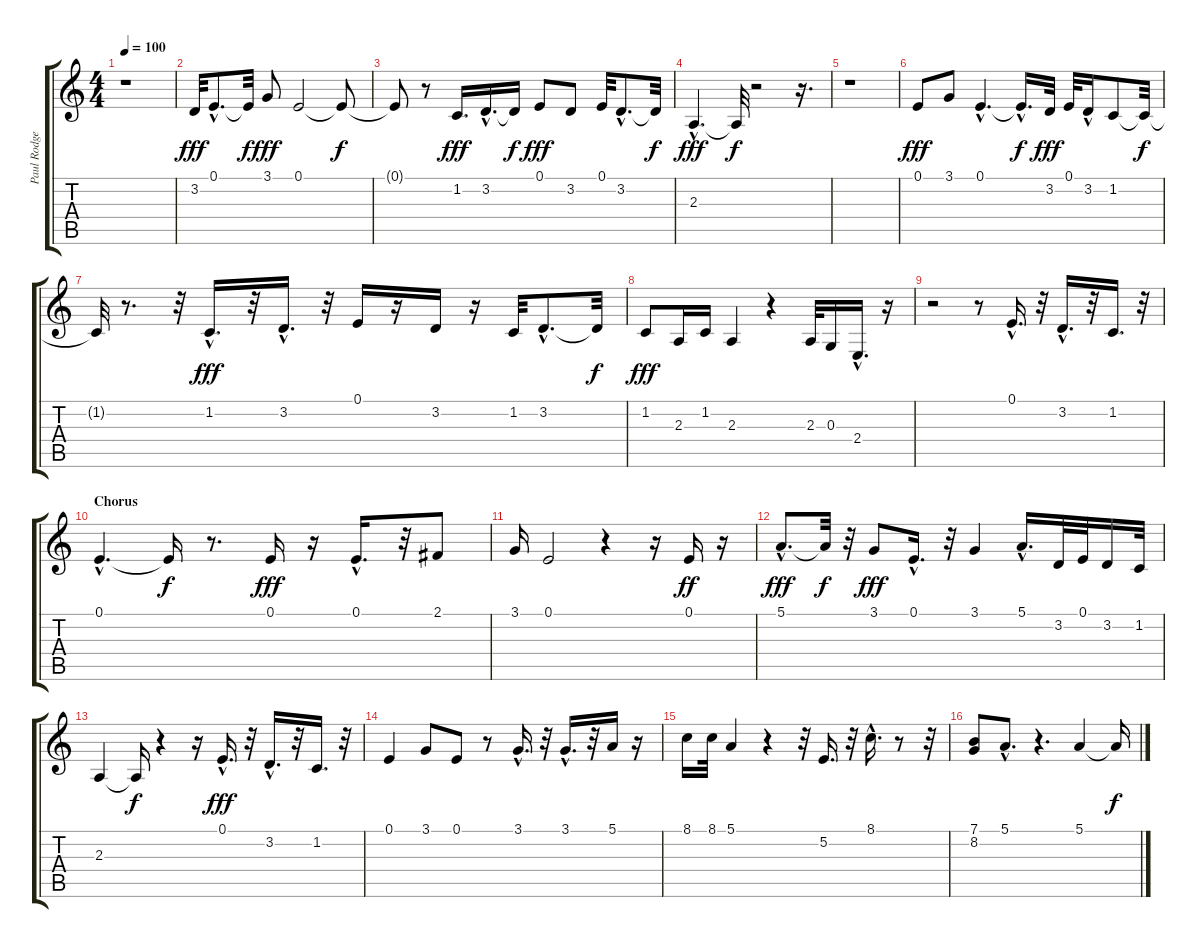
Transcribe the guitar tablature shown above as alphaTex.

\track ("Paul Rodgers" "Paul Rodge") {instrument altosax}
\staff {score tabs}
\tuning (E4 B3 G3 D3 A2 E2) {hide}
\ts (4 4)
\tempo 100
\clef g2
\ks c
r.1{dy f} |
3.2.32{dy fff} 0.1{hac}.8{d} 0.1{t}.32{dy f} 3.1.8{dy fff} 0.1.2 0.1{t}.8{dy f} |
0.1{t}.8 r.8 1.2.16{d dy fff} 3.2{hac}.16{d} 3.2{t}.16{dy f} 0.1.8{dy fff} 3.2.8 0.1.32 3.2{hac}.8{d} 3.2{t}.32{dy f} |
2.3{hac}.4{d dy fff} 2.3{t}.32{dy f} r.2 r.16{d} |
r.1 |
0.1.8{dy fff} 3.1.8 0.1{hac}.4{d} 0.1{hac t}.16{d dy f} 3.2.32{dy fff} 0.1.32 3.2{hac}.16 1.2.8 1.2{t}.32{dy f} |
1.2{t}.32 r.8{d} r.32 1.2{hac}.16{d dy fff} r.32 3.2{hac}.16{d} r.32 0.1.16 r.16 3.2.16 r.16 1.2.32 3.2{hac}.8{d} 3.2{t}.32{dy f} |
1.2.8{dy fff} 2.3.16 1.2.16 2.3.4 r.4 2.3.32 0.3.16 2.4{hac}.16{d} r.16 |
r.2 r.8 0.1{hac}.16{d} r.32 3.2{hac}.16{d} r.32 1.2.16{d} r.32 |
\section ("" "Chorus")
0.1{hac}.4{d} 0.1{t}.16{dy f} r.8{d} 0.1.16{dy fff} r.16 0.1{hac}.16{d} r.32 2.1.8 |
3.1.16 0.1.2 r.4 r.16 0.1.16{dy ff} r.16 |
5.1{hac}.8{d dy fff} 5.1{t}.32{dy f} r.32 3.1.8{dy fff} 0.1{hac}.16{d} r.32 3.1.4 5.1{hac}.16{d} 3.2.32 0.1.32 3.2.16 1.2.32 |
2.3.4 2.3{t}.16{dy f} r.4 r.16 0.1{hac}.16{d dy fff} r.32 3.2{hac}.16{d} r.32 1.2.16{d} r.32 |
0.1.4 3.1.8 0.1.8 r.8 3.1{hac}.16{d} r.32 3.1{hac}.16{d} r.32 5.1.16 r.16 |
8.1.16 8.1.32 5.1.4 r.4 r.32 5.2.16{d} r.32 8.1{hac}.16{d} r.8 r.32 |
(7.1 8.2).8 5.1{hac}.8{d} r.4{d} 5.1.4 5.1{t}.16{dy f}
